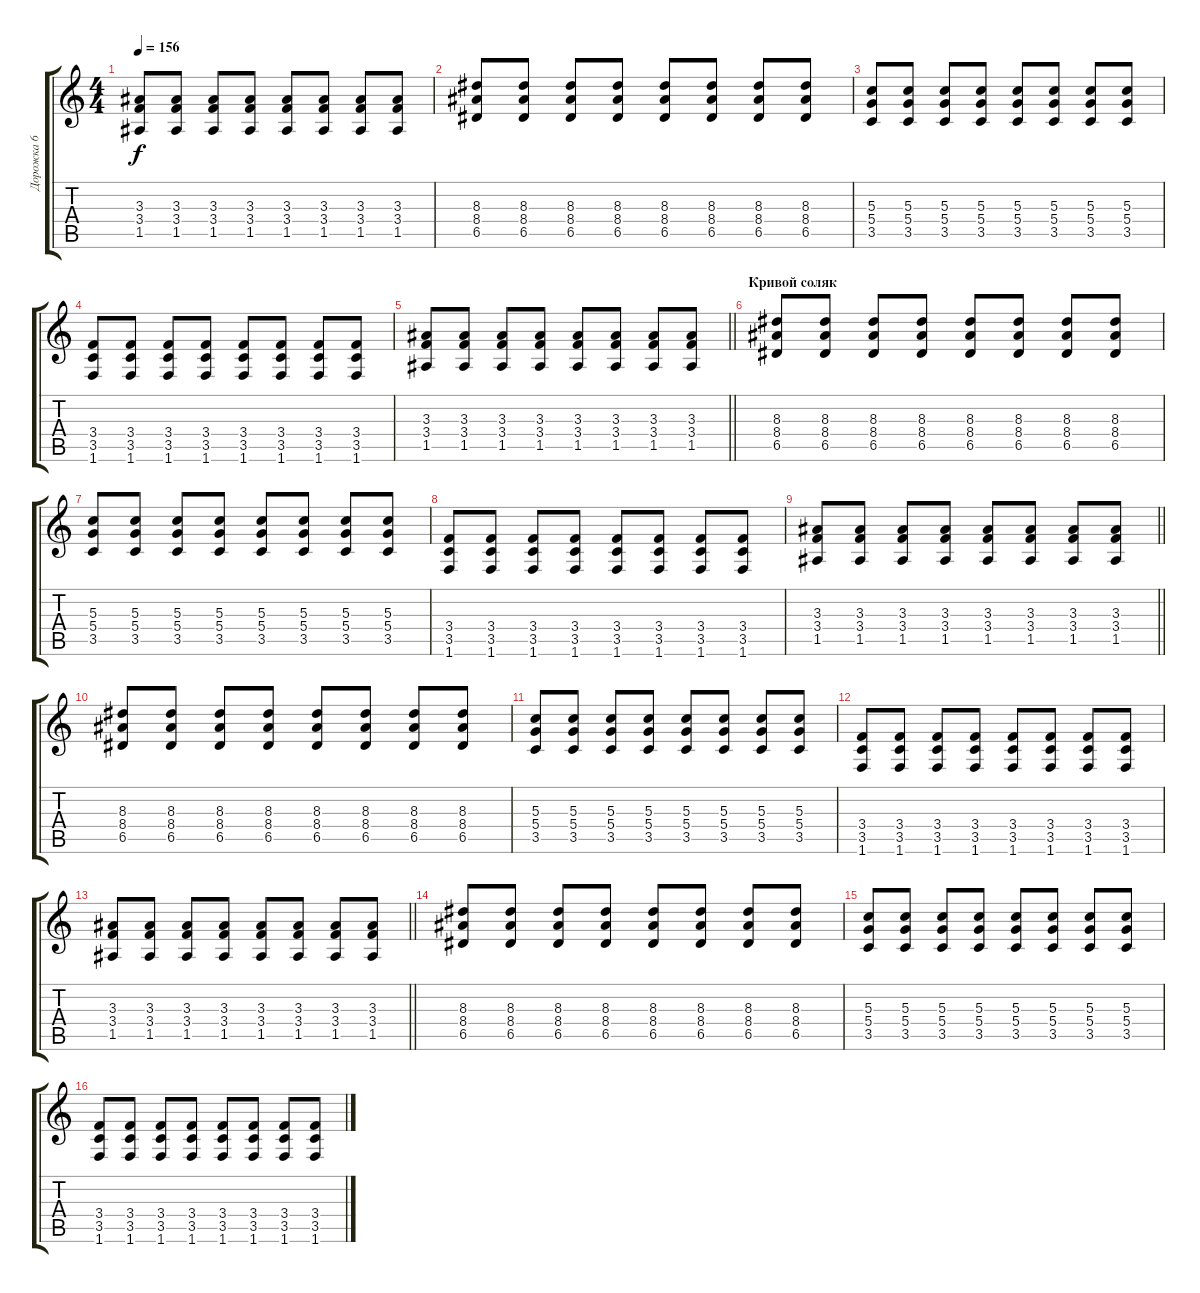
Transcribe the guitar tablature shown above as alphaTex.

\track ("Дорожка 6" "Дорожка 6") {instrument distortionguitar}
\staff {score tabs}
\tuning (E4 B3 G3 D3 A2 E2) {hide}
\ts (4 4)
\tempo 156
\clef g2
\ks c
(3.3 3.4 1.5).8{dy f} (3.3 3.4 1.5).8 (3.3 3.4 1.5).8 (3.3 3.4 1.5).8 (3.3 3.4 1.5).8 (3.3 3.4 1.5).8 (3.3 3.4 1.5).8 (3.3 3.4 1.5).8 |
(8.3 8.4 6.5).8 (8.3 8.4 6.5).8 (8.3 8.4 6.5).8 (8.3 8.4 6.5).8 (8.3 8.4 6.5).8 (8.3 8.4 6.5).8 (8.3 8.4 6.5).8 (8.3 8.4 6.5).8 |
(5.3 5.4 3.5).8 (5.3 5.4 3.5).8 (5.3 5.4 3.5).8 (5.3 5.4 3.5).8 (5.3 5.4 3.5).8 (5.3 5.4 3.5).8 (5.3 5.4 3.5).8 (5.3 5.4 3.5).8 |
(3.4 3.5 1.6).8 (3.4 3.5 1.6).8 (3.4 3.5 1.6).8 (3.4 3.5 1.6).8 (3.4 3.5 1.6).8 (3.4 3.5 1.6).8 (3.4 3.5 1.6).8 (3.4 3.5 1.6).8 |
\barLineRight lightlight
(3.3 3.4 1.5).8 (3.3 3.4 1.5).8 (3.3 3.4 1.5).8 (3.3 3.4 1.5).8 (3.3 3.4 1.5).8 (3.3 3.4 1.5).8 (3.3 3.4 1.5).8 (3.3 3.4 1.5).8 |
\section ("" "Кривой соляк")
(8.3 8.4 6.5).8 (8.3 8.4 6.5).8 (8.3 8.4 6.5).8 (8.3 8.4 6.5).8 (8.3 8.4 6.5).8 (8.3 8.4 6.5).8 (8.3 8.4 6.5).8 (8.3 8.4 6.5).8 |
(5.3 5.4 3.5).8 (5.3 5.4 3.5).8 (5.3 5.4 3.5).8 (5.3 5.4 3.5).8 (5.3 5.4 3.5).8 (5.3 5.4 3.5).8 (5.3 5.4 3.5).8 (5.3 5.4 3.5).8 |
(3.4 3.5 1.6).8 (3.4 3.5 1.6).8 (3.4 3.5 1.6).8 (3.4 3.5 1.6).8 (3.4 3.5 1.6).8 (3.4 3.5 1.6).8 (3.4 3.5 1.6).8 (3.4 3.5 1.6).8 |
\barLineRight lightlight
(3.3 3.4 1.5).8 (3.3 3.4 1.5).8 (3.3 3.4 1.5).8 (3.3 3.4 1.5).8 (3.3 3.4 1.5).8 (3.3 3.4 1.5).8 (3.3 3.4 1.5).8 (3.3 3.4 1.5).8 |
(8.3 8.4 6.5).8 (8.3 8.4 6.5).8 (8.3 8.4 6.5).8 (8.3 8.4 6.5).8 (8.3 8.4 6.5).8 (8.3 8.4 6.5).8 (8.3 8.4 6.5).8 (8.3 8.4 6.5).8 |
(5.3 5.4 3.5).8 (5.3 5.4 3.5).8 (5.3 5.4 3.5).8 (5.3 5.4 3.5).8 (5.3 5.4 3.5).8 (5.3 5.4 3.5).8 (5.3 5.4 3.5).8 (5.3 5.4 3.5).8 |
(3.4 3.5 1.6).8 (3.4 3.5 1.6).8 (3.4 3.5 1.6).8 (3.4 3.5 1.6).8 (3.4 3.5 1.6).8 (3.4 3.5 1.6).8 (3.4 3.5 1.6).8 (3.4 3.5 1.6).8 |
\barLineRight lightlight
(3.3 3.4 1.5).8 (3.3 3.4 1.5).8 (3.3 3.4 1.5).8 (3.3 3.4 1.5).8 (3.3 3.4 1.5).8 (3.3 3.4 1.5).8 (3.3 3.4 1.5).8 (3.3 3.4 1.5).8 |
(8.3 8.4 6.5).8 (8.3 8.4 6.5).8 (8.3 8.4 6.5).8 (8.3 8.4 6.5).8 (8.3 8.4 6.5).8 (8.3 8.4 6.5).8 (8.3 8.4 6.5).8 (8.3 8.4 6.5).8 |
(5.3 5.4 3.5).8 (5.3 5.4 3.5).8 (5.3 5.4 3.5).8 (5.3 5.4 3.5).8 (5.3 5.4 3.5).8 (5.3 5.4 3.5).8 (5.3 5.4 3.5).8 (5.3 5.4 3.5).8 |
(3.4 3.5 1.6).8 (3.4 3.5 1.6).8 (3.4 3.5 1.6).8 (3.4 3.5 1.6).8 (3.4 3.5 1.6).8 (3.4 3.5 1.6).8 (3.4 3.5 1.6).8 (3.4 3.5 1.6).8
